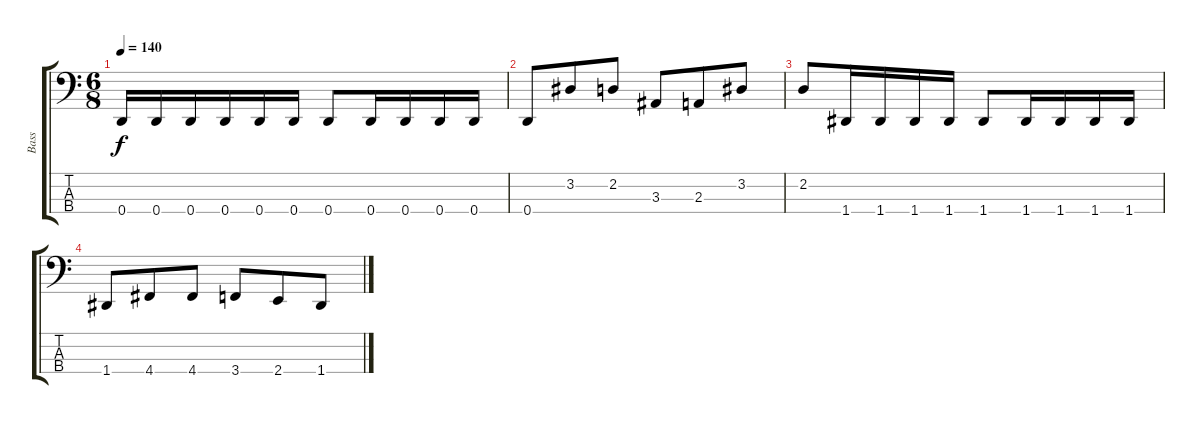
\track ("Bass" "Bass") {instrument electricbasspick}
\staff {score tabs}
\tuning (F2 C2 G1 D1) {hide}
\ts (6 8)
\tempo 140
\clef f4
\ks c
0.4.16{dy f} 0.4.16 0.4.16 0.4.16 0.4.16 0.4.16 0.4.8 0.4.16 0.4.16 0.4.16 0.4.16 |
0.4.8 3.2.8 2.2.8 3.3.8 2.3.8 3.2.8 |
2.2.8 1.4.16 1.4.16 1.4.16 1.4.16 1.4.8 1.4.16 1.4.16 1.4.16 1.4.16 |
1.4.8 4.4.8 4.4.8 3.4.8 2.4.8 1.4.8
